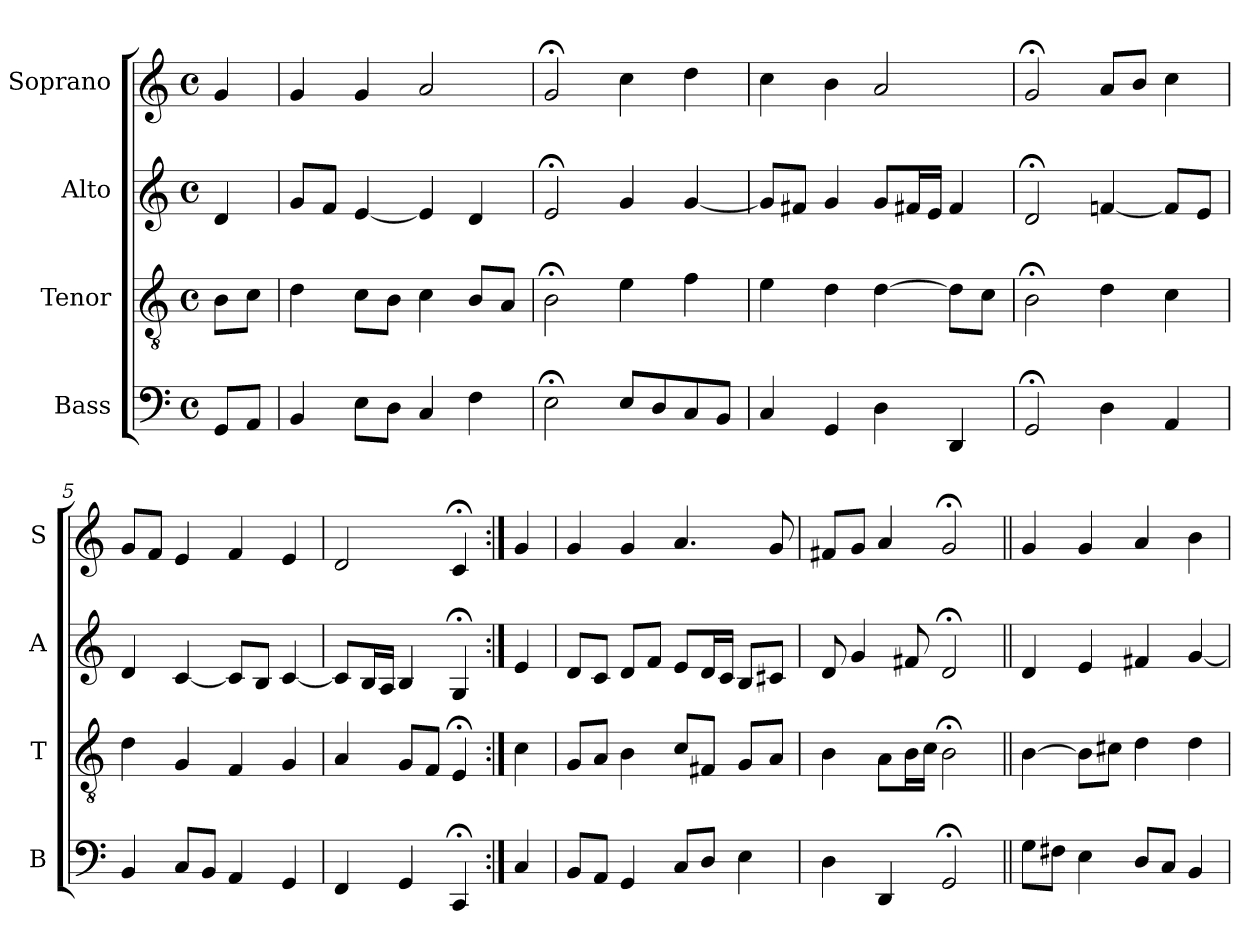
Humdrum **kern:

**kern	**kern	**kern	**kern
*part4	*part3	*part2	*part1
*staff4	*staff3	*staff2	*staff1
*I"Bass	*I"Tenor	*I"Alto	*I"Soprano
*I'B	*I'T	*I'A	*I'S
*clefF4	*clefGv2	*clefG2	*clefG2
*k[]	*k[]	*k[]	*k[]
*G:mix	*G:mix	*G:mix	*G:mix
*M4/4	*M4/4	*M4/4	*M4/4
*met(c)	*met(c)	*met(c)	*met(c)
*MM100	*MM100	*MM100	*MM100
=	=	=	=
8GGL	8BL	4d	4g
8AAJ	8cJ	.	.
=1	=1	=1	=1
4BB	4d	8gL	4g
.	.	8fJ	.
8EL	8cL	[4e	4g
8DJ	8BJ	.	.
4C	4c	4e]	2a
4F	8BL	4d	.
.	8AJ	.	.
=2	=2	=2	=2
2E;<	2B;<	2e;<	2g;<
8EL	4e	4g	4cc
8D	.	.	.
8C	4f	[4g	4dd
8BBJ	.	.	.
=3	=3	=3	=3
4C	4e	8gL]	4cc
.	.	8f#XJ	.
4GG	4d	4g	4b
4D	[4d	8gL	2a
.	.	16f#XL	.
.	.	16eJJ	.
4DD	8dL]	4f#	.
.	8cJ	.	.
=4	=4	=4	=4
2GG;<	2B;<	2d;<	2g;<
4D	4d	[4fn	8aL
.	.	.	8bJ
4AA	4c	8fL]	4cc
.	.	8eJ	.
=5	=5	=5	=5
4BB	4d	4d	8gL
.	.	.	8fJ
8CL	4G	[4c	4e
8BBJ	.	.	.
4AA	4F	8cL]	4f
.	.	8BJ	.
4GG	4G	[4c	4e
=6	=6	=6	=6
4FF	4A	8cL]	2d
.	.	16BL	.
.	.	16AJJ	.
4GG	8GL	4B	.
.	8FJ	.	.
4CC;<	4E;<	4G;<	4c;<
=:|!	=:|!	=:|!	=:|!
4C	4c	4e	4g
=7	=7	=7	=7
8BBL	8GL	8dL	4g
8AAJ	8AJ	8cJ	.
4GG	4B	8dL	4g
.	.	8fJ	.
8CL	8cL	8eL	4.a
8DJ	8F#XJ	16dL	.
.	.	16cJJ	.
4E	8GL	8BL	.
.	8AJ	8c#XJ	8g
=8	=8	=8	=8
4D	4B	8d	8f#XL
.	.	4g	8gJ
4DD	8AL	.	4a
.	16BL	8f#X	.
.	16cJJ	.	.
2GG;<	2B;<	2d;<	2g;<
=9||	=9||	=9||	=9||
8GL	[4B	4d	4g
8F#XJ	.	.	.
4E	8BL]	4e	4g
.	8c#XJ	.	.
8DL	4d	4f#X	4a
8CJ	.	.	.
4BB	4d	[4g	4b
=	=	=	=
*-	*-	*-	*-
